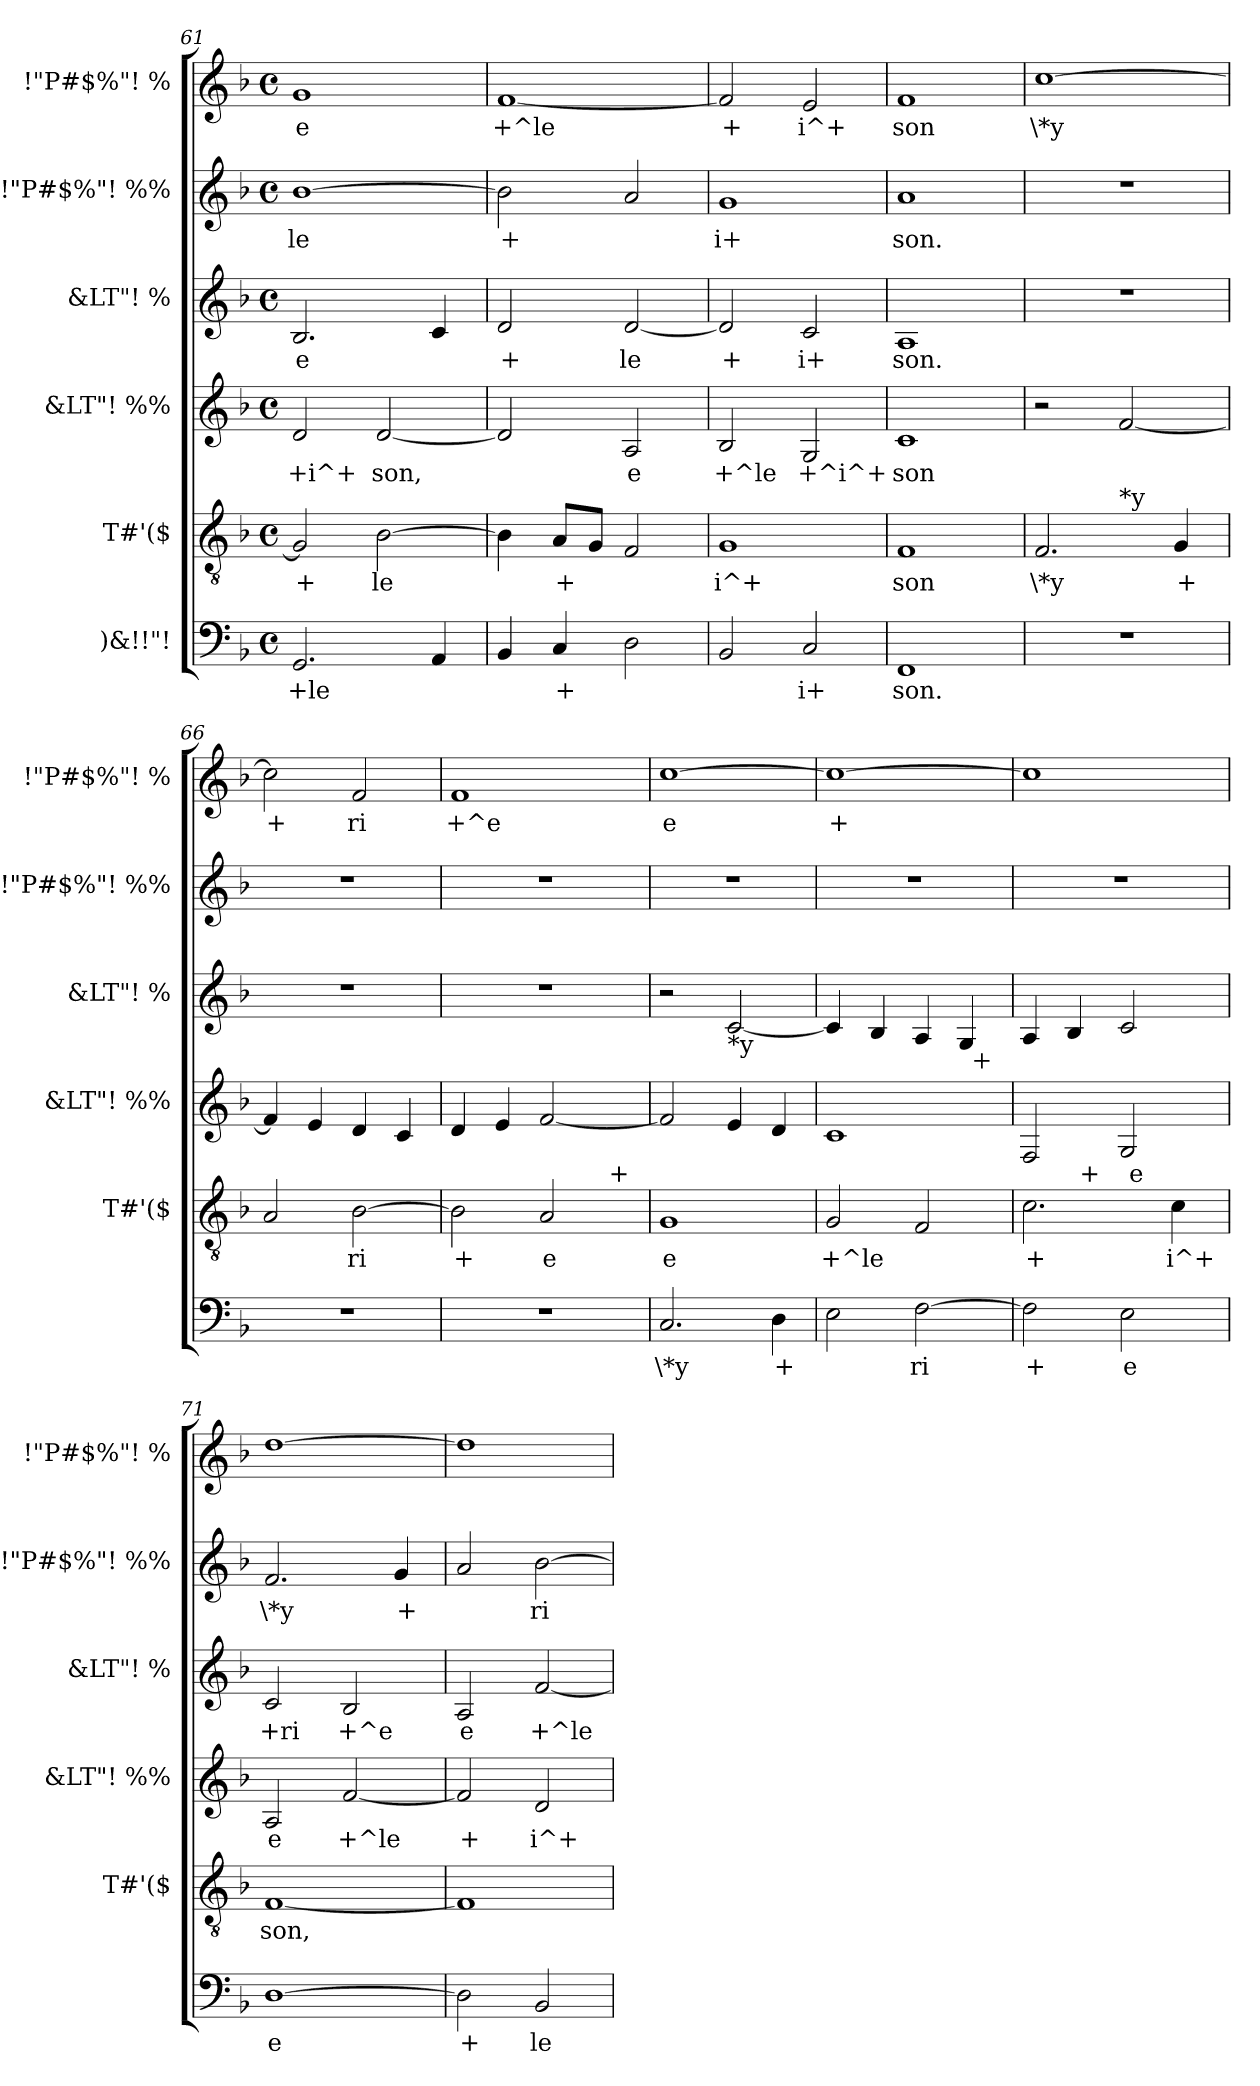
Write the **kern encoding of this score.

**kern	**text	**kern	**text	**kern	**text	**kern	**text	**kern	**text	**kern	**text
*part6	*part6	*part5	*part5	*part4	*part4	*part3	*part3	*part2	*part2	*part1	*part1
*staff6	*staff6	*staff5	*staff5	*staff4	*staff4	*staff3	*staff3	*staff2	*staff2	*staff1	*staff1
*I")&!!"!	*	*I"T#'($	*	*I"&LT"! %%	*	*I"&LT"! %	*	*I"!"P#$%"! %%	*	*I"!"P#$%"! %	*
*	*	*I'T#'($	*	*I'&LT"! %%	*	*I'&LT"! %	*	*I'!"P#$%"! %%	*	*I'!"P#$%"! %	*
*clefF4	*	*clefGv2	*	*clefG2	*	*clefG2	*	*clefG2	*	*clefG2	*
*k[b-]	*	*k[b-]	*	*k[b-]	*	*k[b-]	*	*k[b-]	*	*k[b-]	*
*F:	*	*F:	*	*F:	*	*F:	*	*F:	*	*F:	*
*M4/4	*	*M4/4	*	*M4/4	*	*M4/4	*	*M4/4	*	*M4/4	*
*met(c)	*	*met(c)	*	*met(c)	*	*met(c)	*	*met(c)	*	*met(c)	*
=61	=61	=61	=61	=61	=61	=61	=61	=61	=61	=61	=61
!	!LO:LY:b:cj	!	!LO:LY:b:cj	!	!LO:LY:b:cj	!	!LO:LY:b	!	!LO:LY:b:cj	!	!LO:LY:b:cj
2.GG/	+le	2G/]	+	2d/	+i^+	2.B-/	e	[>1b-	le	1g	e
!	!	!	!LO:LY:b:cj	!	!LO:LY:b:cj	!	!	!	!	!	!
.	.	[>2B-\	le	[<2d/	son,	.	.	.	.	.	.
!	!LO:LY:b:cj	!	!	!	!	!	!LO:LY:b	!	!	!	!
4AA/	.	.	.	.	.	4c/	.	.	.	.	.
=62	=62	=62	=62	=62	=62	=62	=62	=62	=62	=62	=62
!	!LO:LY:b:cj	!	!LO:LY:b:cj	!	!LO:LY:b:cj	!	!LO:LY:b	!	!LO:LY:b:cj	!	!LO:LY:b:cj
4BB-/	.	4B-\]	.	2d/]	.	2d/	+	2b-\]	+	[<1f	+^le
!	!LO:LY:b:cj	!	!LO:LY:b:cj	!	!	!	!	!	!	!	!
4C/	+	8A/L	+	.	.	.	.	.	.	.	.
!	!	!	!LO:LY:b:cj	!	!	!	!	!	!	!	!
.	.	8G/J	.	.	.	.	.	.	.	.	.
!	!LO:LY:b:cj	!	!LO:LY:b:cj	!	!LO:LY:b:cj	!	!LO:LY:b	!	!LO:LY:b:cj	!	!
2D\	.	2F/	.	2A/	e	[<2d/	le	2a/	.	.	.
=63	=63	=63	=63	=63	=63	=63	=63	=63	=63	=63	=63
!	!LO:LY:b:cj	!	!LO:LY:b:cj	!	!LO:LY:b:cj	!	!LO:LY:b	!	!LO:LY:b:cj	!	!LO:LY:b:cj
2BB-/	.	1G	i^+	2B-/	+^le	2d/]	+	1g	i+	2f/]	+
!	!LO:LY:b:cj	!	!	!	!LO:LY:b:cj	!	!LO:LY:b	!	!	!	!LO:LY:b:cj
2C/	i+	.	.	2G/	+^i^+	2c/	i+	.	.	2e/	i^+
=64	=64	=64	=64	=64	=64	=64	=64	=64	=64	=64	=64
!	!LO:LY:b:cj	!	!LO:LY:b:cj	!	!LO:LY:b:cj	!	!LO:LY:b	!	!LO:LY:b:cj	!	!LO:LY:b:cj
1FF	son.	1F	son	1c	son	1A	son.	1a	son.	1f	son
!!LO:PB:g=z
=65	=65	=65	=65	=65	=65	=65	=65	=65	=65	=65	=65
!	!	!	!LO:LY:b:cj	!	!	!	!	!	!	!	!LO:LY:b:cj
*	*	*^	*	*	*	*	*	*	*	*	*
1r	.	2.F/	2ryy	\*y	2r	.	1r	.	1r	.	[>1cc	\*y
!	!	!	!LO:TX:a:t=*y	!	!	!	!	!	!	!	!	!
!	!	!	!	!	!	!LO:LY:b:cj	!	!	!	!	!	!
.	.	.	2ryy	.	[<2f/	.	.	.	.	.	.	.
!	!	!	!	!LO:LY:b:cj	!	!	!	!	!	!	!	!
.	.	4G/	.	+	.	.	.	.	.	.	.	.
=66	=66	=66	=66	=66	=66	=66	=66	=66	=66	=66	=66	=66
!	!	!	!	!LO:LY:b:cj	!	!LO:LY:b:cj	!	!	!	!	!	!LO:LY:b:cj
*	*	*v	*v	*	*	*	*	*	*	*	*	*
1r	.	2A/	.	4f/]	.	1r	.	1r	.	2cc\]	+
!	!	!	!	!	!LO:LY:b:cj	!	!	!	!	!	!
.	.	.	.	4e/	.	.	.	.	.	.	.
!	!	!	!LO:LY:b:cj	!	!LO:LY:b:cj	!	!	!	!	!	!LO:LY:b:cj
.	.	[>2B-\	ri	4d/	.	.	.	.	.	2f/	ri
!	!	!	!	!	!LO:LY:b:cj	!	!	!	!	!	!
.	.	.	.	4c/	.	.	.	.	.	.	.
=67	=67	=67	=67	=67	=67	=67	=67	=67	=67	=67	=67
!	!	!	!LO:LY:b:cj	!	!LO:LY:b:cj	!	!	!	!	!	!LO:LY:b:cj
*	*	*^	*	*	*	*	*	*	*	*	*
1r	.	2B-\]	2ryy	+	4d/	.	1r	.	1r	.	1f	+^e
!	!	!	!	!	!	!LO:LY:b:cj	!	!	!	!	!	!
.	.	.	.	.	4e/	.	.	.	.	.	.	.
!	!	!	!	!LO:LY:b:cj	!	!LO:LY:b:cj	!	!	!	!	!	!
.	.	2A/	4ryy	e	[<2f/	.	.	.	.	.	.	.
.	.	.	16.ryy	.	.	.	.	.	.	.	.	.
!	!	!	!LO:TX:a:t=+	!	!	!	!	!	!	!	!	!
.	.	.	8ryy	.	.	.	.	.	.	.	.	.
.	.	.	32ryy	.	.	.	.	.	.	.	.	.
=68	=68	=68	=68	=68	=68	=68	=68	=68	=68	=68	=68	=68
!	!LO:LY:b:cj	!	!	!LO:LY:b:cj	!	!LO:LY:b:cj	!	!	!	!	!	!LO:LY:b:cj
*	*	*v	*v	*	*	*	*	*	*	*	*	*
2.C/	\*y	1G	e	2f/]	.	2r	.	1r	.	[>1cc	e
!	!	!	!	!	!	!LO:TX:b:t=*y	!	!	!	!	!
!	!	!	!	!	!LO:LY:b:cj	!	!LO:LY:b	!	!	!	!
.	.	.	.	4e/	.	[<2c/	.	.	.	.	.
!	!LO:LY:b:cj	!	!	!	!LO:LY:b:cj	!	!	!	!	!	!
4D\	+	.	.	4d/	.	.	.	.	.	.	.
=69	=69	=69	=69	=69	=69	=69	=69	=69	=69	=69	=69
!	!LO:LY:b:cj	!	!LO:LY:b:cj	!	!LO:LY:b:cj	!	!LO:LY:b	!	!	!	!LO:LY:b:cj
*	*	*	*	*	*	*^	*	*	*	*	*
2E\	.	2G/	+^le	1c	.	4c/]	2ryy	.	1r	.	1cc_>	+
!	!	!	!	!	!	!	!	!LO:LY:b	!	!	!	!
.	.	.	.	.	.	4B-/	.	.	.	.	.	.
!	!LO:LY:b:cj	!	!LO:LY:b:cj	!	!	!	!	!LO:LY:b	!	!	!	!
[>2F\	ri	2F/	.	.	.	4A/	4ryy	.	.	.	.	.
!	!	!	!	!	!	!	!	!LO:LY:b	!	!	!	!
.	.	.	.	.	.	4G/	32ryy	.	.	.	.	.
!	!	!	!	!	!	!	!LO:TX:b:t=+	!	!	!	!	!
.	.	.	.	.	.	.	8..ryy	.	.	.	.	.
=70	=70	=70	=70	=70	=70	=70	=70	=70	=70	=70	=70	=70
!	!	!LO:TX:a:t=ri	!	!	!	!	!	!	!	!	!	!
!	!LO:LY:b:cj	!	!LO:LY:b:cj	!	!LO:LY:b:cj	!	!	!LO:LY:b	!	!	!	!LO:LY:b:cj
*	*	*^	*	*	*	*	*	*	*	*	*	*
*	*	*	*^	*	*	*	*v	*v	*	*	*	*	*
2F\]	+	2.c\	4ryy	2ryy	+	2F/	.	4A/	.	1r	.	1cc]	.
!	!	!	!	!	!	!	!	!	!LO:LY:b	!	!	!	!
.	.	.	32ryy	.	.	.	.	4B-/	.	.	.	.	.
!	!	!	!LO:TX:a:t=+	!	!	!	!	!	!	!	!	!	!
.	.	.	2ryy	.	.	.	.	.	.	.	.	.	.
!	!LO:LY:b:cj	!	!	!	!	!	!LO:LY:b:cj	!	!LO:LY:b	!	!	!	!
2E\	e	.	.	64ryy	.	2G/	.	2c/	.	.	.	.	.
!	!	!	!	!LO:TX:a:t=e	!	!	!	!	!	!	!	!	!
.	.	.	.	4ryy	.	.	.	.	.	.	.	.	.
!	!	!	!	!	!LO:LY:b:cj	!	!	!	!	!	!	!	!
.	.	4c\	.	.	i^+	.	.	.	.	.	.	.	.
.	.	.	.	8...ryy	.	.	.	.	.	.	.	.	.
.	.	.	8..ryy	.	.	.	.	.	.	.	.	.	.
!!LO:LB:g=z
=71	=71	=71	=71	=71	=71	=71	=71	=71	=71	=71	=71	=71	=71
!	!LO:LY:b:cj	!	!	!	!LO:LY:b:cj	!	!LO:LY:b:cj	!	!LO:LY:b	!	!LO:LY:b:cj	!	!LO:LY:b:cj
*	*	*v	*v	*v	*	*	*	*	*	*	*	*	*
[>1D	e	[<1F	son,	2A/	e	2c/	+ri	2.f/	\*y	[>1dd	.
!	!	!	!	!	!LO:LY:b:cj	!	!LO:LY:b	!	!	!	!
.	.	.	.	[<2f/	+^le	2B-/	+^e	.	.	.	.
!	!	!	!	!	!	!	!	!	!LO:LY:b:cj	!	!
.	.	.	.	.	.	.	.	4g/	+	.	.
=72	=72	=72	=72	=72	=72	=72	=72	=72	=72	=72	=72
!	!LO:LY:b:cj	!	!LO:LY:b:cj	!	!LO:LY:b:cj	!	!LO:LY:b	!	!LO:LY:b:cj	!	!LO:LY:b:cj
2D\]	+	1F]	.	2f/]	+	2A/	e	2a/	.	1dd]	.
!	!LO:LY:b:cj	!	!	!	!LO:LY:b:cj	!	!LO:LY:b	!	!LO:LY:b:cj	!	!
2BB-/	le	.	.	2d/	i^+	[<2f/	+^le	[>2b-\	ri	.	.
=	=	=	=	=	=	=	=	=	=	=	=
*-	*-	*-	*-	*-	*-	*-	*-	*-	*-	*-	*-
